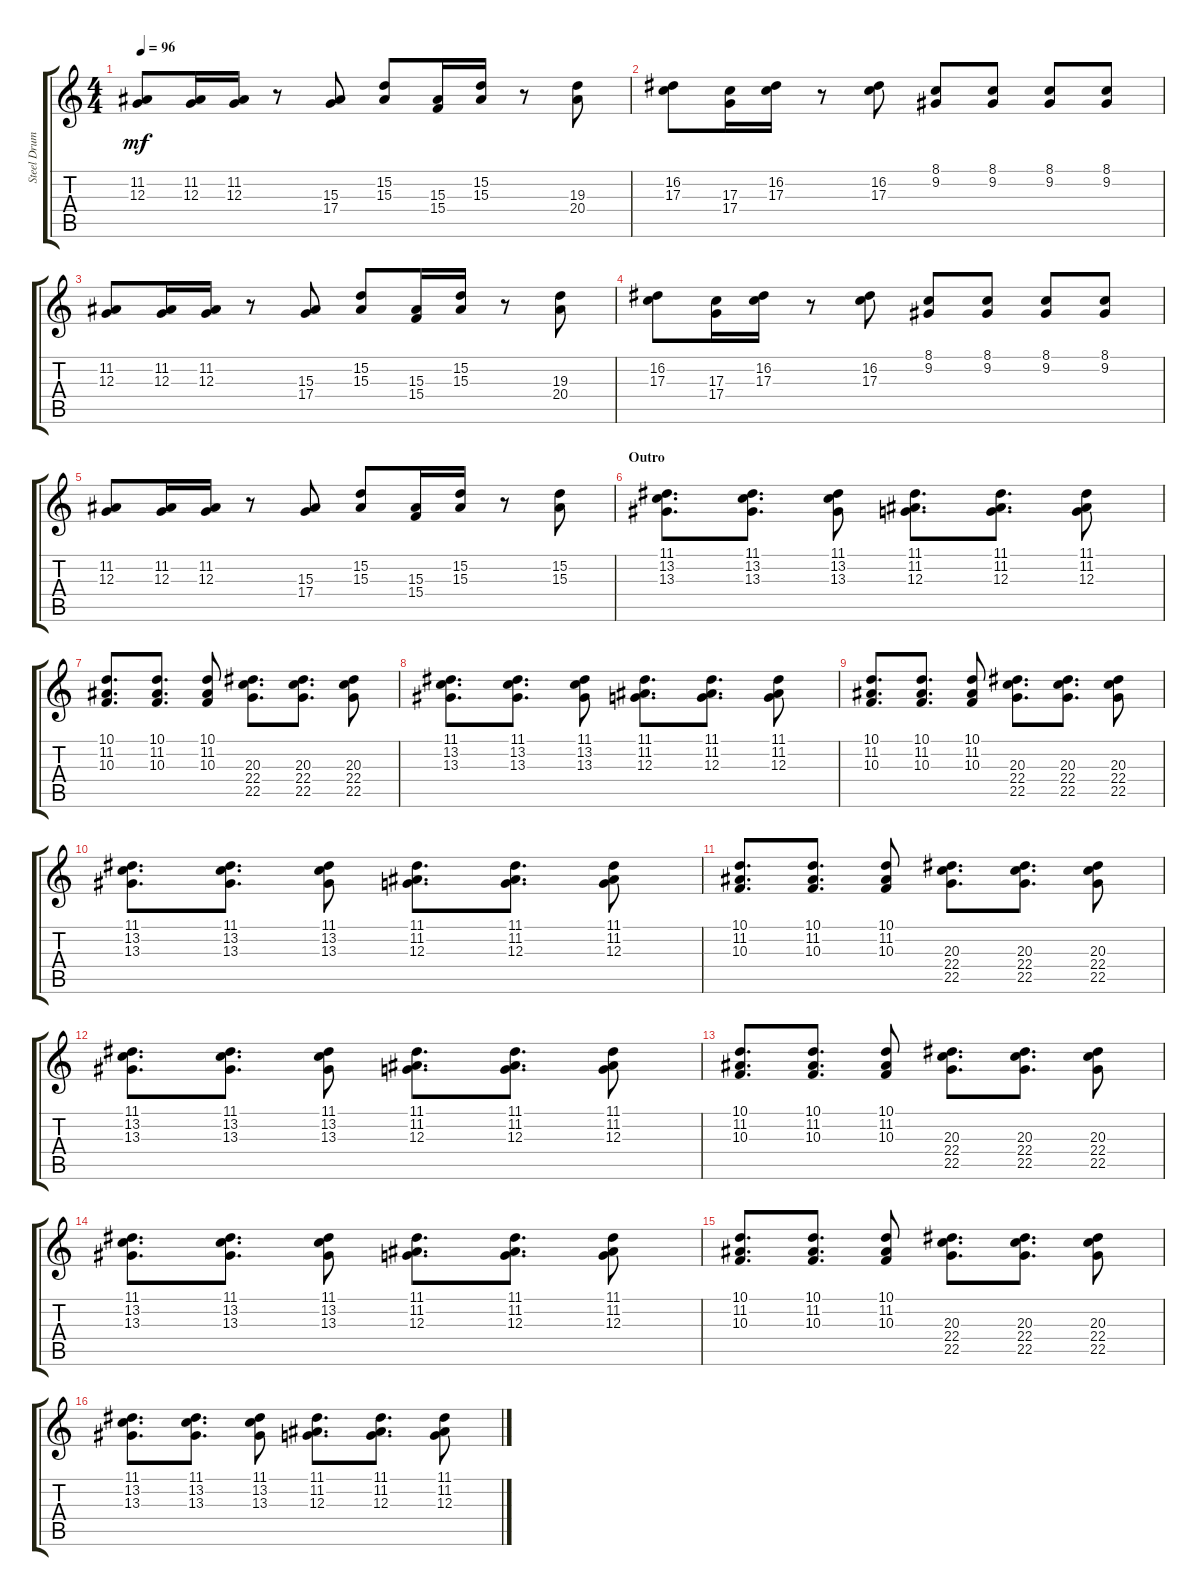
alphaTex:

\track ("Steel Drums" "Steel Drum") {instrument steeldrums}
\staff {score tabs}
\tuning (E4 B3 G3 D3 A2 E2) {hide}
\ts (4 4)
\tempo 96
\clef g2
\ks aminor
(11.2 12.3).8{dy mf} (11.2 12.3).16 (11.2 12.3).16 r.8 (15.3 17.4).8 (15.2 15.3).8 (15.3 15.4).16 (15.2 15.3).16 r.8 (19.3 20.4).8 |
(16.2 17.3).8 (17.3 17.4).16 (16.2 17.3).16 r.8 (16.2 17.3).8 (8.1 9.2).8 (8.1 9.2).8 (8.1 9.2).8 (8.1 9.2).8 |
(11.2 12.3).8 (11.2 12.3).16 (11.2 12.3).16 r.8 (15.3 17.4).8 (15.2 15.3).8 (15.3 15.4).16 (15.2 15.3).16 r.8 (19.3 20.4).8 |
(16.2 17.3).8 (17.3 17.4).16 (16.2 17.3).16 r.8 (16.2 17.3).8 (8.1 9.2).8 (8.1 9.2).8 (8.1 9.2).8 (8.1 9.2).8 |
(11.2 12.3).8 (11.2 12.3).16 (11.2 12.3).16 r.8 (15.3 17.4).8 (15.2 15.3).8 (15.3 15.4).16 (15.2 15.3).16 r.8 (15.2 15.3).8 |
\section ("" "Outro")
(11.1 13.2 13.3).8{d} (11.1 13.2 13.3).8{d} (11.1 13.2 13.3).8 (11.1 11.2 12.3).8{d} (11.1 11.2 12.3).8{d} (11.1 11.2 12.3).8 |
(10.1 11.2 10.3).8{d} (10.1 11.2 10.3).8{d} (10.1 11.2 10.3).8 (20.3 22.4 22.5).8{d} (20.3 22.4 22.5).8{d} (20.3 22.4 22.5).8 |
(11.1 13.2 13.3).8{d} (11.1 13.2 13.3).8{d} (11.1 13.2 13.3).8 (11.1 11.2 12.3).8{d} (11.1 11.2 12.3).8{d} (11.1 11.2 12.3).8 |
(10.1 11.2 10.3).8{d} (10.1 11.2 10.3).8{d} (10.1 11.2 10.3).8 (20.3 22.4 22.5).8{d} (20.3 22.4 22.5).8{d} (20.3 22.4 22.5).8 |
(11.1 13.2 13.3).8{d} (11.1 13.2 13.3).8{d} (11.1 13.2 13.3).8 (11.1 11.2 12.3).8{d} (11.1 11.2 12.3).8{d} (11.1 11.2 12.3).8 |
(10.1 11.2 10.3).8{d} (10.1 11.2 10.3).8{d} (10.1 11.2 10.3).8 (20.3 22.4 22.5).8{d} (20.3 22.4 22.5).8{d} (20.3 22.4 22.5).8 |
(11.1 13.2 13.3).8{d} (11.1 13.2 13.3).8{d} (11.1 13.2 13.3).8 (11.1 11.2 12.3).8{d} (11.1 11.2 12.3).8{d} (11.1 11.2 12.3).8 |
(10.1 11.2 10.3).8{d} (10.1 11.2 10.3).8{d} (10.1 11.2 10.3).8 (20.3 22.4 22.5).8{d} (20.3 22.4 22.5).8{d} (20.3 22.4 22.5).8 |
(11.1 13.2 13.3).8{d} (11.1 13.2 13.3).8{d} (11.1 13.2 13.3).8 (11.1 11.2 12.3).8{d} (11.1 11.2 12.3).8{d} (11.1 11.2 12.3).8 |
(10.1 11.2 10.3).8{d} (10.1 11.2 10.3).8{d} (10.1 11.2 10.3).8 (20.3 22.4 22.5).8{d} (20.3 22.4 22.5).8{d} (20.3 22.4 22.5).8 |
(11.1 13.2 13.3).8{d} (11.1 13.2 13.3).8{d} (11.1 13.2 13.3).8 (11.1 11.2 12.3).8{d} (11.1 11.2 12.3).8{d} (11.1 11.2 12.3).8
